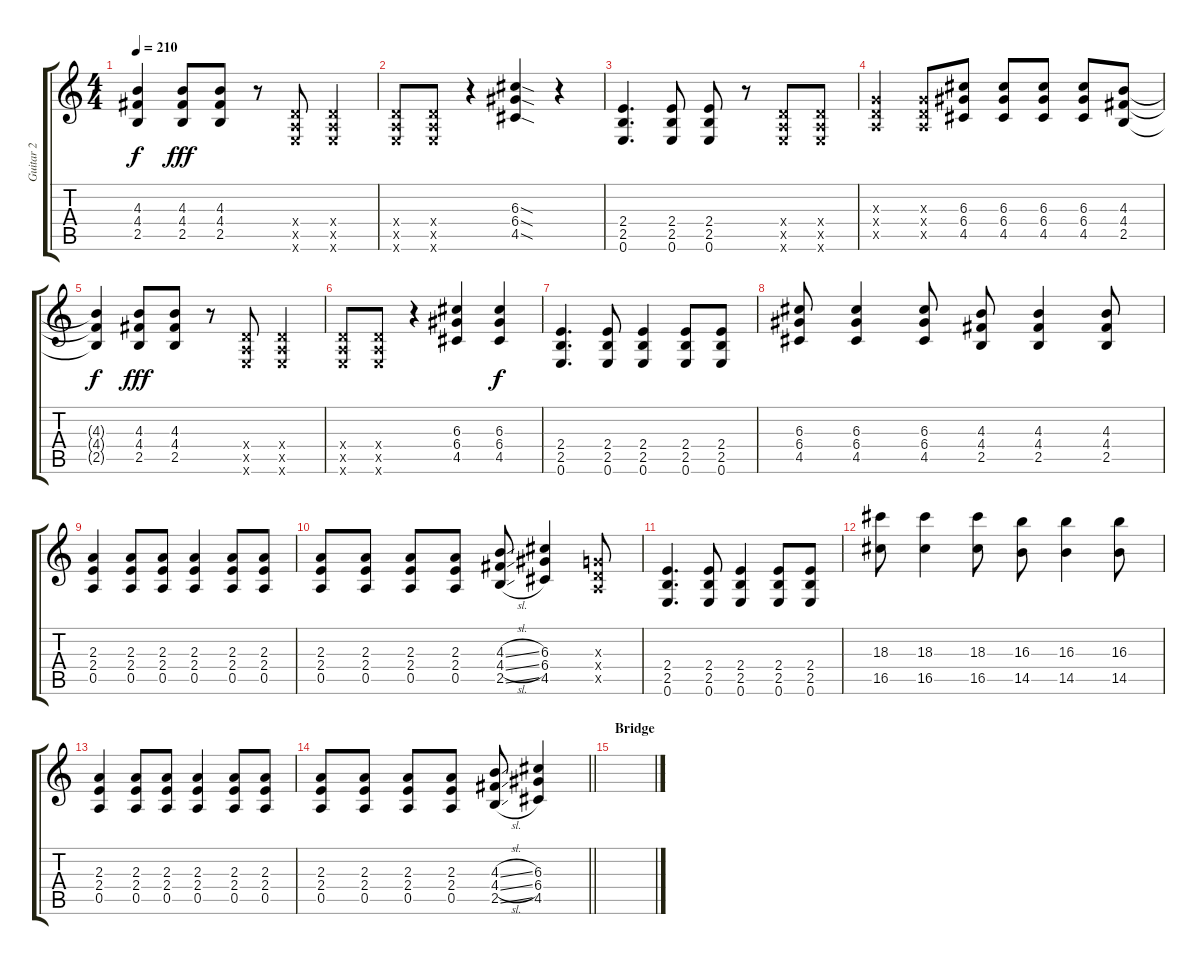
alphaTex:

\track ("Guitar 2" "Guitar 2") {instrument distortionguitar}
\staff {score tabs}
\tuning (E4 B3 G3 D3 A2 E2) {hide}
\ts (4 4)
\tempo 210
\clef g2
\ks c
(4.3{t} 4.4{t} 2.5{t}).4{dy f} (4.3 4.4 2.5).8{dy fff} (4.3 4.4 2.5).8 r.8 (0.4{x} 0.5{x} 0.6{x}).8 (0.4{x} 0.5{x} 0.6{x}).4 |
(0.4{x} 0.5{x} 0.6{x}).8 (0.4{x} 0.5{x} 0.6{x}).8 r.4 (6.3{sod} 6.4{sod} 4.5{sod}).4 r.4 |
(2.4 2.5 0.6).4{d} (2.4 2.5 0.6).8 (2.4 2.5 0.6).8 r.8 (0.4{x} 0.5{x} 0.6{x}).8 (0.4{x} 0.5{x} 0.6{x}).8 |
(0.3{x} 0.4{x} 0.5{x}).4 (0.3{x} 0.4{x} 0.5{x}).8 (6.3 6.4 4.5).8 (6.3 6.4 4.5).8 (6.3 6.4 4.5).8 (6.3 6.4 4.5).8 (4.3 4.4 2.5).8 |
(4.3{t} 4.4{t} 2.5{t}).4{dy f} (4.3 4.4 2.5).8{dy fff} (4.3 4.4 2.5).8 r.8 (0.4{x} 0.5{x} 0.6{x}).8 (0.4{x} 0.5{x} 0.6{x}).4 |
(0.4{x} 0.5{x} 0.6{x}).8 (0.4{x} 0.5{x} 0.6{x}).8 r.4 (6.3 6.4 4.5).4 (6.3 6.4 4.5).4{dy f} |
(2.4 2.5 0.6).4{d} (2.4 2.5 0.6).8 (2.4 2.5 0.6).4 (2.4 2.5 0.6).8 (2.4 2.5 0.6).8 |
(6.3 6.4 4.5).8 (6.3 6.4 4.5).4 (6.3 6.4 4.5).8 (4.3 4.4 2.5).8 (4.3 4.4 2.5).4 (4.3 4.4 2.5).8 |
(2.3 2.4 0.5).4 (2.3 2.4 0.5).8 (2.3 2.4 0.5).8 (2.3 2.4 0.5).4 (2.3 2.4 0.5).8 (2.3 2.4 0.5).8 |
(2.3 2.4 0.5).8 (2.3 2.4 0.5).8 (2.3 2.4 0.5).8 (2.3 2.4 0.5).8 (4.3{sl} 4.4{sl} 2.5{sl}).8 (6.3 6.4 4.5).4 (0.3{x} 0.4{x} 0.5{x}).8 |
(2.4 2.5 0.6).4{d} (2.4 2.5 0.6).8 (2.4 2.5 0.6).4 (2.4 2.5 0.6).8 (2.4 2.5 0.6).8 |
(18.3 16.5).8 (18.3 16.5).4 (18.3 16.5).8 (16.3 14.5).8 (16.3 14.5).4 (16.3 14.5).8 |
(2.3 2.4 0.5).4 (2.3 2.4 0.5).8 (2.3 2.4 0.5).8 (2.3 2.4 0.5).4 (2.3 2.4 0.5).8 (2.3 2.4 0.5).8 |
\barLineRight lightlight
(2.3 2.4 0.5).8 (2.3 2.4 0.5).8 (2.3 2.4 0.5).8 (2.3 2.4 0.5).8 (4.3{sl} 4.4{sl} 2.5{sl}).8 (6.3 6.4 4.5).4 |
\section ("" "Bridge")
